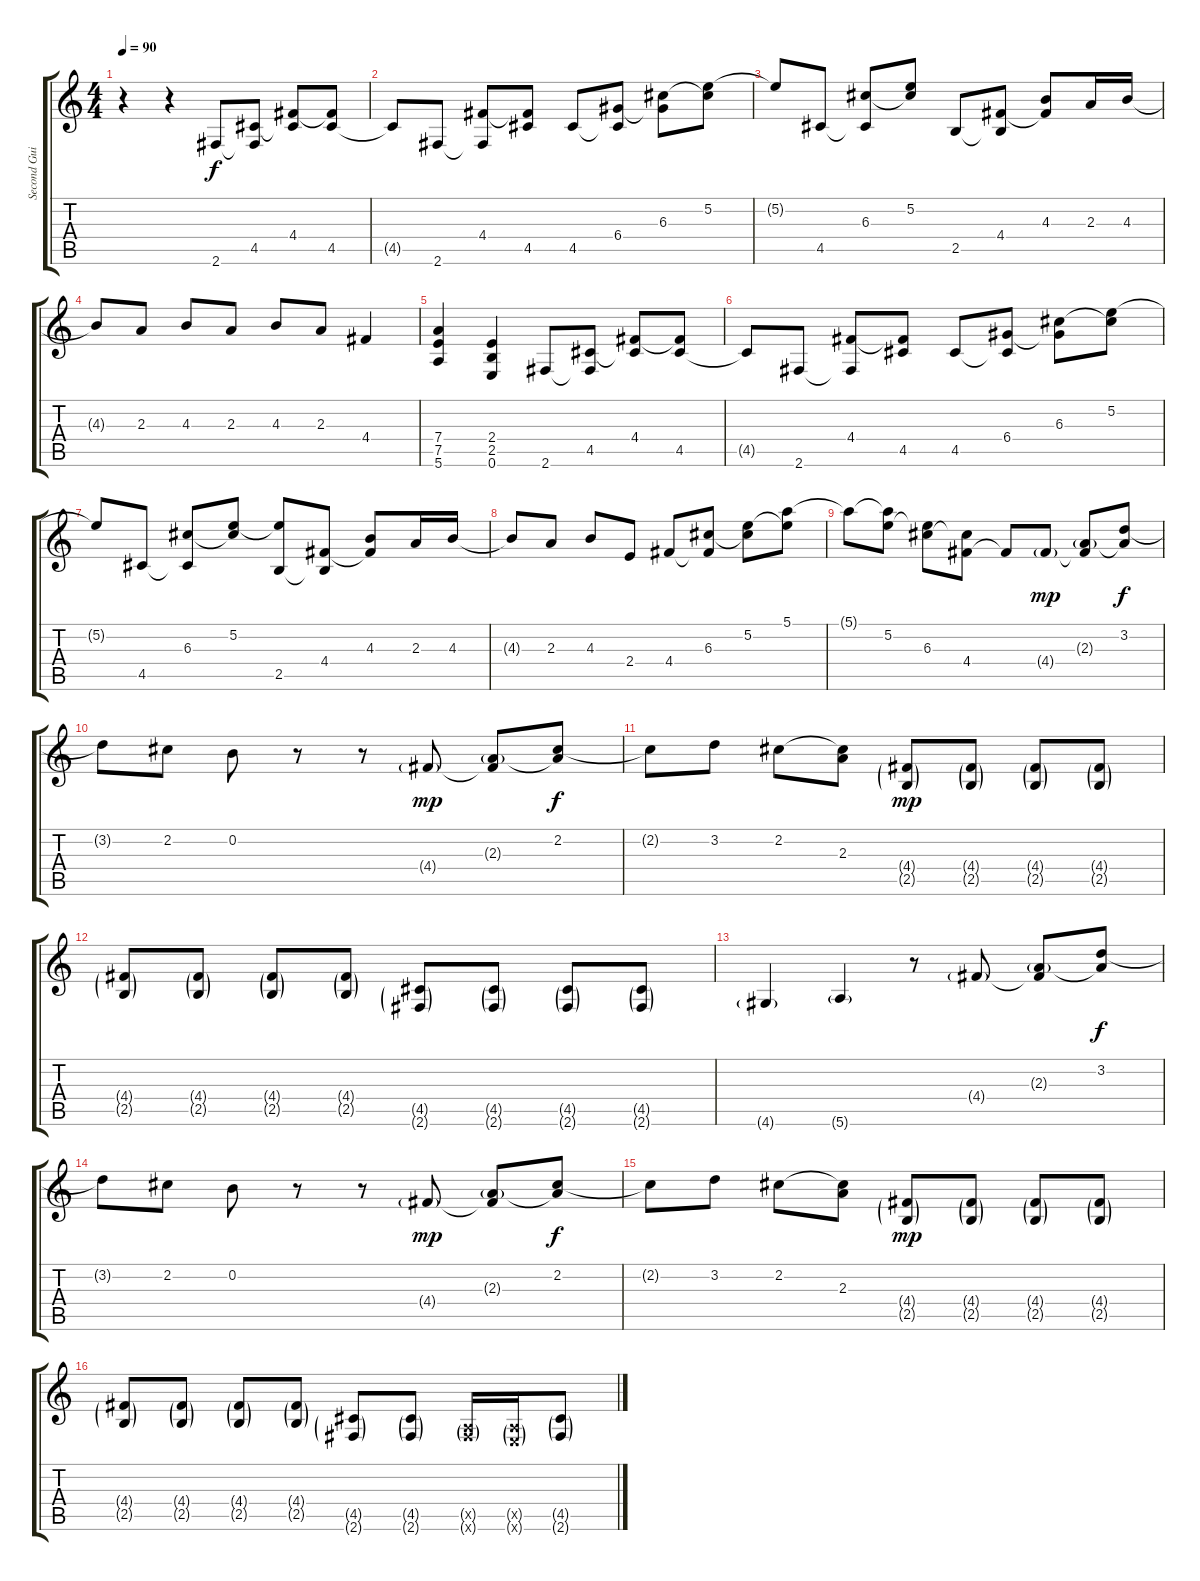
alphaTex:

\track ("Second Guitar" "Second Gui") {instrument distortionguitar}
\staff {score tabs}
\tuning (E4 B3 G3 D3 A2 E2) {hide}
\ts (4 4)
\tempo 90
\clef g2
\ks c
r.4{dy f} r.4 2.6.8 (4.5 2.6{t}).8 (4.4 4.5{t}).8 (4.4{t} 4.5).8 |
4.5{t}.8 2.6.8 (4.4 2.6{t}).8 (4.4{t} 4.5).8 4.5.8 (6.4 4.5{t}).8 (6.3 6.4{t}).8 (5.2 6.3{t}).8 |
5.2{t}.8 4.5.8 (6.3 4.5{t}).8 (5.2 6.3{t}).8 2.5.8 (4.4 2.5{t}).8 (4.3 4.4{t}).8 2.3.16 4.3.16 |
4.3{t}.8 2.3.8 4.3.8 2.3.8 4.3.8 2.3.8 4.4.4 |
(7.4 7.5 5.6).4 (2.4 2.5 0.6).4 2.6.8 (4.5 2.6{t}).8 (4.4 4.5{t}).8 (4.4{t} 4.5).8 |
4.5{t}.8 2.6.8 (4.4 2.6{t}).8 (4.4{t} 4.5).8 4.5.8 (6.4 4.5{t}).8 (6.3 6.4{t}).8 (5.2 6.3{t}).8 |
5.2{t}.8 4.5.8 (6.3 4.5{t}).8 (5.2 6.3{t}).8 (5.2{t} 2.5).8 (4.4 2.5{t}).8 (4.3 4.4{t}).8 2.3.16 4.3.16 |
4.3{t}.8 2.3.8 4.3.8 2.4.8 4.4.8 (6.3 4.4{t}).8 (5.2 6.3{t}).8 (5.1 5.2{t}).8 |
5.1{t}.8 (5.1{t} 5.2).8 (5.2{t} 6.3).8 (6.3{t} 4.4).8 4.4{t}.8 4.4{g}.8{dy mp} (2.3{g} 4.4{t}).8 (3.2 2.3{t}).8{dy f} |
3.2{t}.8 2.2.8 0.2.8 r.8 r.8 4.4{g}.8{dy mp} (2.3{g} 4.4{t}).8 (2.2 2.3{t}).8{dy f} |
2.2{t}.8 3.2.8 2.2.8 (2.2{t} 2.3).8 (4.4{g} 2.5{g}).8{dy mp} (4.4{g} 2.5{g}).8 (4.4{g} 2.5{g}).8 (4.4{g} 2.5{g}).8 |
(4.4{g} 2.5{g}).8 (4.4{g} 2.5{g}).8 (4.4{g} 2.5{g}).8 (4.4{g} 2.5{g}).8 (4.5{g} 2.6{g}).8 (4.5{g} 2.6{g}).8 (4.5{g} 2.6{g}).8 (4.5{g} 2.6{g}).8 |
4.6{g}.4 5.6{g}.4 r.8 4.4{g}.8 (2.3{g} 4.4{t}).8 (3.2 2.3{t}).8{dy f} |
3.2{t}.8 2.2.8 0.2.8 r.8 r.8 4.4{g}.8{dy mp} (2.3{g} 4.4{t}).8 (2.2 2.3{t}).8{dy f} |
2.2{t}.8 3.2.8 2.2.8 (2.2{t} 2.3).8 (4.4{g} 2.5{g}).8{dy mp} (4.4{g} 2.5{g}).8 (4.4{g} 2.5{g}).8 (4.4{g} 2.5{g}).8 |
(4.4{g} 2.5{g}).8 (4.4{g} 2.5{g}).8 (4.4{g} 2.5{g}).8 (4.4{g} 2.5{g}).8 (4.5{g} 2.6{g}).8 (4.5{g} 2.6{g}).8 (0.5{g x} 2.6{g x}).16 (0.5{g x} 0.6{g x}).16 (4.5{g} 2.6{g}).8
